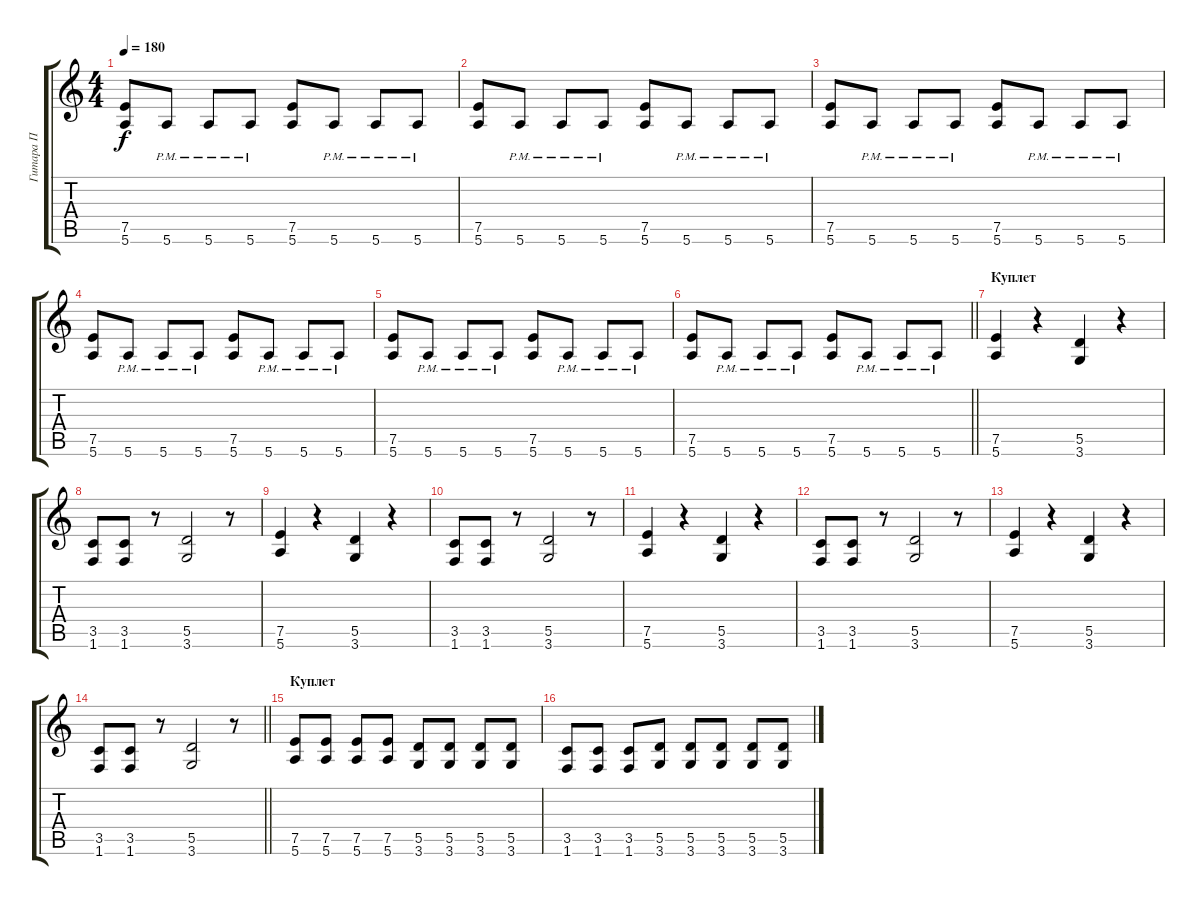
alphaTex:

\track ("Гитара П" "Гитара П") {instrument overdrivenguitar}
\staff {score tabs}
\tuning (E4 B3 G3 D3 A2 E2) {hide}
\ts (4 4)
\tempo 180
\clef g2
\ks c
(7.5 5.6).8{dy f} 5.6{pm}.8 5.6{pm}.8 5.6{pm}.8 (7.5 5.6).8 5.6{pm}.8 5.6{pm}.8 5.6{pm}.8 |
(7.5 5.6).8 5.6{pm}.8 5.6{pm}.8 5.6{pm}.8 (7.5 5.6).8 5.6{pm}.8 5.6{pm}.8 5.6{pm}.8 |
(7.5 5.6).8 5.6{pm}.8 5.6{pm}.8 5.6{pm}.8 (7.5 5.6).8 5.6{pm}.8 5.6{pm}.8 5.6{pm}.8 |
(7.5 5.6).8 5.6{pm}.8 5.6{pm}.8 5.6{pm}.8 (7.5 5.6).8 5.6{pm}.8 5.6{pm}.8 5.6{pm}.8 |
(7.5 5.6).8 5.6{pm}.8 5.6{pm}.8 5.6{pm}.8 (7.5 5.6).8 5.6{pm}.8 5.6{pm}.8 5.6{pm}.8 |
\barLineRight lightlight
(7.5 5.6).8 5.6{pm}.8 5.6{pm}.8 5.6{pm}.8 (7.5 5.6).8 5.6{pm}.8 5.6{pm}.8 5.6{pm}.8 |
\section ("" "Куплет")
(7.5 5.6).4 r.4 (5.5 3.6).4 r.4 |
(3.5 1.6).8 (3.5 1.6).8 r.8 (5.5 3.6).2 r.8 |
(7.5 5.6).4 r.4 (5.5 3.6).4 r.4 |
(3.5 1.6).8 (3.5 1.6).8 r.8 (5.5 3.6).2 r.8 |
(7.5 5.6).4 r.4 (5.5 3.6).4 r.4 |
(3.5 1.6).8 (3.5 1.6).8 r.8 (5.5 3.6).2 r.8 |
(7.5 5.6).4 r.4 (5.5 3.6).4 r.4 |
\barLineRight lightlight
(3.5 1.6).8 (3.5 1.6).8 r.8 (5.5 3.6).2 r.8 |
\section ("" "Куплет")
(7.5 5.6).8 (7.5 5.6).8 (7.5 5.6).8 (7.5 5.6).8 (5.5 3.6).8 (5.5 3.6).8 (5.5 3.6).8 (5.5 3.6).8 |
(3.5 1.6).8 (3.5 1.6).8 (3.5 1.6).8 (5.5 3.6).8 (5.5 3.6).8 (5.5 3.6).8 (5.5 3.6).8 (5.5 3.6).8
